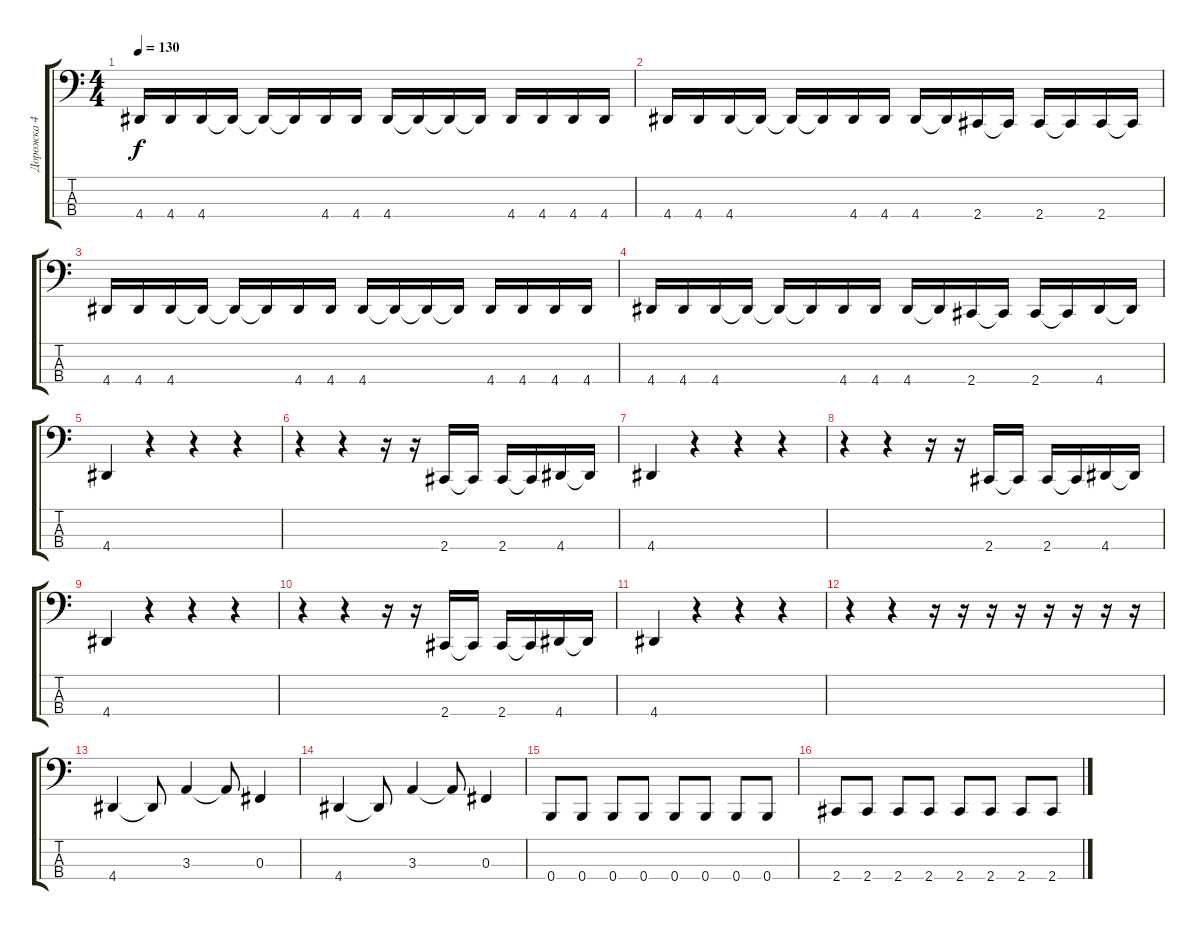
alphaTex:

\track ("Дорожка 4" "Дорожка 4") {instrument electricbasspick}
\staff {score tabs}
\tuning (E2 B1 Gb1 B0) {hide}
\ts (4 4)
\tempo 130
\clef f4
\ks c
4.4.16{dy f} 4.4.16 4.4.16 4.4{t}.16 4.4{t}.16 4.4{t}.16 4.4.16 4.4.16 4.4.16 4.4{t}.16 4.4{t}.16 4.4{t}.16 4.4.16 4.4.16 4.4.16 4.4.16 |
4.4.16 4.4.16 4.4.16 4.4{t}.16 4.4{t}.16 4.4{t}.16 4.4.16 4.4.16 4.4.16 4.4{t}.16 2.4.16 2.4{t}.16 2.4.16 2.4{t}.16 2.4.16 2.4{t}.16 |
4.4.16 4.4.16 4.4.16 4.4{t}.16 4.4{t}.16 4.4{t}.16 4.4.16 4.4.16 4.4.16 4.4{t}.16 4.4{t}.16 4.4{t}.16 4.4.16 4.4.16 4.4.16 4.4.16 |
4.4.16 4.4.16 4.4.16 4.4{t}.16 4.4{t}.16 4.4{t}.16 4.4.16 4.4.16 4.4.16 4.4{t}.16 2.4.16 2.4{t}.16 2.4.16 2.4{t}.16 4.4.16 4.4{t}.16 |
4.4.4 r.4 r.4 r.4 |
r.4 r.4 r.16 r.16 2.4.16 2.4{t}.16 2.4.16 2.4{t}.16 4.4.16 4.4{t}.16 |
4.4.4 r.4 r.4 r.4 |
r.4 r.4 r.16 r.16 2.4.16 2.4{t}.16 2.4.16 2.4{t}.16 4.4.16 4.4{t}.16 |
4.4.4 r.4 r.4 r.4 |
r.4 r.4 r.16 r.16 2.4.16 2.4{t}.16 2.4.16 2.4{t}.16 4.4.16 4.4{t}.16 |
4.4.4 r.4 r.4 r.4 |
r.4 r.4 r.16 r.16 r.16 r.16 r.16 r.16 r.16 r.16 |
4.4.4 4.4{t}.8 3.3.4 3.3{t}.8 0.3.4 |
4.4.4 4.4{t}.8 3.3.4 3.3{t}.8 0.3.4 |
0.4.8 0.4.8 0.4.8 0.4.8 0.4.8 0.4.8 0.4.8 0.4.8 |
2.4.8 2.4.8 2.4.8 2.4.8 2.4.8 2.4.8 2.4.8 2.4.8
